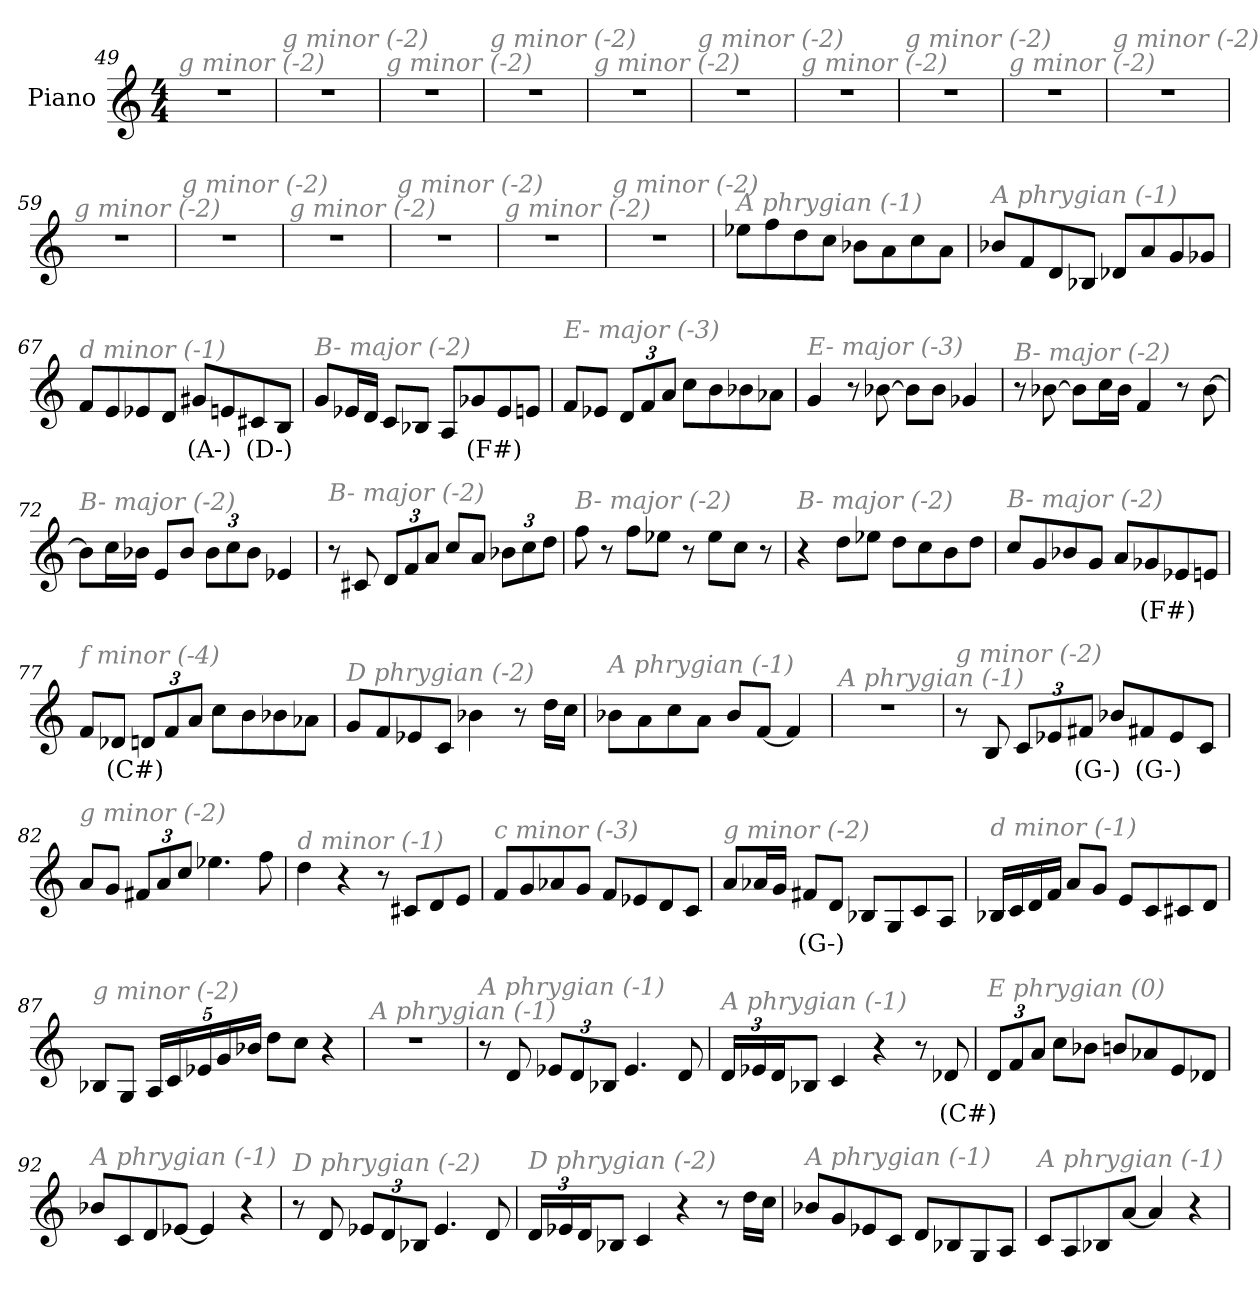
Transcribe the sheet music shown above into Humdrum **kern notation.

**kern	**text
*part1	*part1
*staff1	*staff1
*I"Piano	*
*I'Pno	*
*clefG2	*
*k[]	*
*M4/4	*
=49	=49
!LO:TX:i:color=#808080:t=g minor (-2)	!
1r	.
=50	=50
!LO:TX:i:color=#808080:t=g minor (-2)	!
1r	.
=51	=51
!LO:TX:i:color=#808080:t=g minor (-2)	!
1r	.
=52	=52
!LO:TX:i:color=#808080:t=g minor (-2)	!
1r	.
!!LO:PB:g=z
=53	=53
!LO:TX:i:color=#808080:t=g minor (-2)	!
1r	.
=54	=54
!LO:TX:i:color=#808080:t=g minor (-2)	!
1r	.
=55	=55
!LO:TX:i:color=#808080:t=g minor (-2)	!
1r	.
=56	=56
!LO:TX:i:color=#808080:t=g minor (-2)	!
1r	.
=57	=57
!LO:TX:i:color=#808080:t=g minor (-2)	!
1r	.
=58	=58
!LO:TX:i:color=#808080:t=g minor (-2)	!
1r	.
=59	=59
!LO:TX:i:color=#808080:t=g minor (-2)	!
1r	.
=60	=60
!LO:TX:i:color=#808080:t=g minor (-2)	!
1r	.
=61	=61
!LO:TX:i:color=#808080:t=g minor (-2)	!
1r	.
=62	=62
!LO:TX:i:color=#808080:t=g minor (-2)	!
1r	.
=63	=63
!LO:TX:i:color=#808080:t=g minor (-2)	!
1r	.
=64	=64
!LO:TX:i:color=#808080:t=g minor (-2)	!
1r	.
!!LO:LB:g=z
=65	=65
!LO:TX:i:color=#808080:t=A phrygian (-1)	!
8ee-X\L	.
8ff\	.
8dd\	.
8cc\J	.
8b-X\L	.
8a\	.
8cc\	.
8a\J	.
=66	=66
!LO:TX:i:color=#808080:t=A phrygian (-1)	!
8b-X/L	.
8f/	.
8d/	.
8B-X/J	.
8d-X/L	.
8a/	.
8g/	.
8g-X/J	.
=67	=67
!LO:TX:i:color=#808080:t=d minor (-1)	!
8f/L	.
8e/	.
8e-X/	.
8d/J	.
8g#Xi/L	(A-)
8en/	.
8c#Xi/	(D-)
8B/J	.
=68	=68
!LO:TX:i:color=#808080:t=B- major (-2)	!
8g/L	.
16e-X/L	.
16d/JJ	.
8c/L	.
8B-X/J	.
8A/L	.
8g-Xi/	(F#)
8e-/	.
8en/J	.
!!LO:LB:g=z
=69	=69
!LO:TX:i:color=#808080:t=E- major (-3)	!
8f/L	.
8e-X/J	.
*Xbrackettup	*
12d/L	.
12f/	.
12a/J	.
8cc\L	.
8b\	.
8b-X\	.
8a-X\J	.
=70	=70
!LO:TX:i:color=#808080:t=E- major (-3)	!
4g/	.
8r	.
[8b-X\	.
8b-\L]	.
8b-\J	.
4g-X/	.
=71	=71
!LO:TX:i:color=#808080:t=B- major (-2)	!
8r	.
[8b-X\	.
8b-\L]	.
16cc\L	.
16b-\JJ	.
4f/	.
8r	.
[8b-\	.
=72	=72
!LO:TX:i:color=#808080:t=B- major (-2)	!
8b-\L]	.
16cc\L	.
16b-X\JJ	.
8e/L	.
8b-/J	.
12b-\L	.
12cc\	.
12b-\J	.
4e-X/	.
!!LO:LB:g=z
=73	=73
!LO:TX:i:color=#808080:t=B- major (-2)	!
8r	.
8c#X/	.
12d/L	.
12f/	.
12a/J	.
8cc/L	.
8a/J	.
12b-X\L	.
12cc\	.
12dd\J	.
=74	=74
!LO:TX:i:color=#808080:t=B- major (-2)	!
8ff\	.
8r	.
8ff\L	.
8ee-X\J	.
8r	.
8ee-\L	.
8cc\J	.
8r	.
=75	=75
!LO:TX:i:color=#808080:t=B- major (-2)	!
4r	.
8dd\L	.
8ee-X\J	.
8dd\L	.
8cc\	.
8b\	.
8dd\J	.
=76	=76
!LO:TX:i:color=#808080:t=B- major (-2)	!
8cc/L	.
8g/	.
8b-X/	.
8g/J	.
8a/L	.
8g-Xi/	(F#)
8e-X/	.
8en/J	.
!!LO:LB:g=z
=77	=77
!LO:TX:i:color=#808080:t=f minor (-4)	!
8f/L	.
8d-Xi/J	(C#)
12d/L	.
12f/	.
12a/J	.
8cc\L	.
8b\	.
8b-X\	.
8a-X\J	.
=78	=78
!LO:TX:i:color=#808080:t=D phrygian (-2)	!
8g/L	.
8f/	.
8e-X/	.
8c/J	.
4b-X\	.
8r	.
16dd\LL	.
16cc\JJ	.
=79	=79
!LO:TX:i:color=#808080:t=A phrygian (-1)	!
8b-X\L	.
8a\	.
8cc\	.
8a\J	.
8b-/L	.
[8f/J	.
4f/]	.
=80	=80
!LO:TX:i:color=#808080:t=A phrygian (-1)	!
1r	.
!!LO:LB:g=z
=81	=81
!LO:TX:i:color=#808080:t=g minor (-2)	!
8r	.
8B/	.
12c/L	.
12e-X/	.
12f#Xi/J	(G-)
8b-X/L	.
8f#Xi/	(G-)
8e-/	.
8c/J	.
=82	=82
!LO:TX:i:color=#808080:t=g minor (-2)	!
8a/L	.
8g/J	.
12f#X/L	.
12a/	.
12cc/J	.
4.ee-X\	.
8ff\	.
=83	=83
!LO:TX:i:color=#808080:t=d minor (-1)	!
4dd\	.
4r	.
8r	.
8c#X/L	.
8d/	.
8e/J	.
=84	=84
!LO:TX:i:color=#808080:t=c minor (-3)	!
8f/L	.
8g/	.
8a-X/	.
8g/J	.
8f/L	.
8e-X/	.
8d/	.
8c/J	.
!!LO:LB:g=z
=85	=85
!LO:TX:i:color=#808080:t=g minor (-2)	!
8a/L	.
16a-X/L	.
16g/JJ	.
8f#Xi/L	(G-)
8d/J	.
8B-X/L	.
8G/	.
8c/	.
8A/J	.
=86	=86
!LO:TX:i:color=#808080:t=d minor (-1)	!
16B-X/LL	.
16c/	.
16d/	.
16f/JJ	.
8a/L	.
8g/J	.
8e/L	.
8c/	.
8c#X/	.
8d/J	.
=87	=87
!LO:TX:i:color=#808080:t=g minor (-2)	!
8B-X/L	.
8G/J	.
20A/LL	.
20c/	.
20e-X/	.
20g/	.
20b-X/JJ	.
8dd\L	.
8cc\J	.
4r	.
=88	=88
!LO:TX:i:color=#808080:t=A phrygian (-1)	!
1r	.
!!LO:LB:g=z
=89	=89
!LO:TX:i:color=#808080:t=A phrygian (-1)	!
8r	.
8d/	.
12e-X/L	.
12d/	.
12B-X/J	.
4.e-/	.
8d/	.
=90	=90
!LO:TX:i:color=#808080:t=A phrygian (-1)	!
24d/LL	.
24e-X/	.
24d/J	.
8B-X/J	.
4c/	.
4r	.
8r	.
8d-Xi/	(C#)
=91	=91
!LO:TX:i:color=#808080:t=E phrygian (0)	!
12d/L	.
12f/	.
12a/J	.
8cc\L	.
8b-X\J	.
8bn/L	.
8a-X/	.
8e/	.
8d-X/J	.
=92	=92
!LO:TX:i:color=#808080:t=A phrygian (-1)	!
8b-X/L	.
8c/	.
8d/	.
[8e-X/J	.
4e-/]	.
4r	.
!!LO:LB:g=z
=93	=93
!LO:TX:i:color=#808080:t=D phrygian (-2)	!
8r	.
8d/	.
12e-X/L	.
12d/	.
12B-X/J	.
4.e-/	.
8d/	.
=94	=94
!LO:TX:i:color=#808080:t=D phrygian (-2)	!
24d/LL	.
24e-X/	.
24d/J	.
8B-X/J	.
4c/	.
4r	.
8r	.
16dd\LL	.
16cc\JJ	.
=95	=95
!LO:TX:i:color=#808080:t=A phrygian (-1)	!
8b-X/L	.
8g/	.
8e-X/	.
8c/J	.
8d/L	.
8B-X/	.
8G/	.
8A/J	.
=96	=96
!LO:TX:i:color=#808080:t=A phrygian (-1)	!
8c/L	.
8A/	.
8B-X/	.
[8a/J	.
4a/]	.
4r	.
=	=
*-	*-
